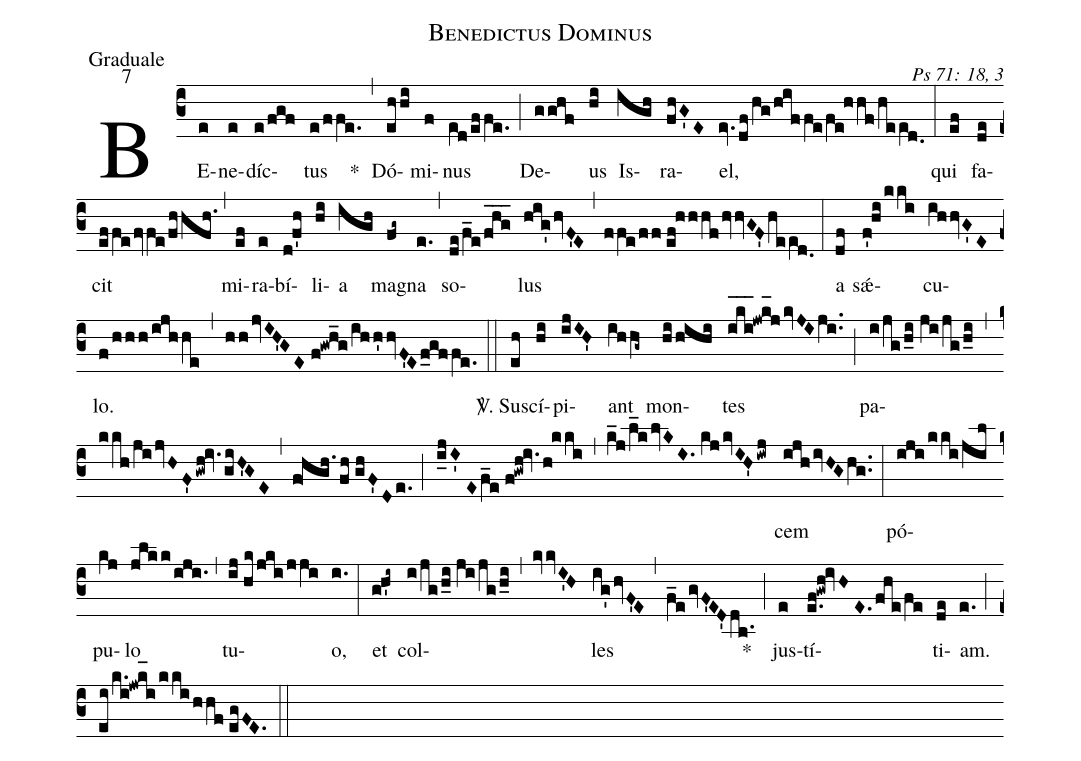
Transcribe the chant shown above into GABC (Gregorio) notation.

name: Benedictus Dominus;
office-part: Graduale;
mode: 7;
commentary: Ps 71: 18, 3;
%%
(c3) BE(e)ne(e)díc(e/fgf)tus(e/ffe.) *(,)
Dó(ehhi)mi(f)nus(e[ll:1]d/effe.) (;) De(gghf)us(hi) Is(igh)ra(fhG'E)el,(ev.df/hg/hiffe/fe!hhf/hee[ll:1]d.0) (:)
qui(ef) fa(de)cit(effefvfe/fhhfh.) (,) mi(ef)ra(e)bí(d!f'h)li(hi)a(igh) ma(fg~)gna(e.) (,) so(de/f_e/fhg___)lus(hig'hvF'E) (,) (ffe/ff//ef!hhhfhvvGF'hee[ll:1]d.0) (:)
a(df) sǽ(f'!hi/kki)cu(ihhvG'E)lo.(f/hhh/ijhhe) (,) (hhjvIH'GE//f!gwh_g/ihh'hvF'Ef_gffe.) (::)
<sp>V/</sp>. Su(eh)scí(hi)pi(ijIH')ant(ihhg~) mon(hi/hihi)tes(i_[hl:1]k_[hl:1]i_[hl:1]!jwk_[hl:1]jkvJIji..) (;) pa(i/jg/h_i//ji/jg/h_i)(,)(kkh/jijvHF'gwh!iv.giH'GE)(,)(f!hgh./fh//ghF'De.)(;)(i_jI'//Ef_e//f!gwh!iv.h!kki)(,)(k_j/l_klvKI.//kjkvIH'iwj)cem(ijhivHGhg..) (:)
pó(iji/kki/jil)pu(kj)lo(jlkk/iji.) (,) tu(ij//hk/jki/jji)o,(i.) (:)
et(gh'i~) col(i/jg/h_i//ji/jg/h_i)(,)(kvvI'H)les(ig'hvF'E) (,) (f_egvF'ED'db.) *(;) jus(e)tí(e.f!gwh!ivH//E.fhe/fe)ti(de)am.(e.) (;) (ei/k.i!jwk_[hl:1]i/kkihhf//egFE.) (::)
